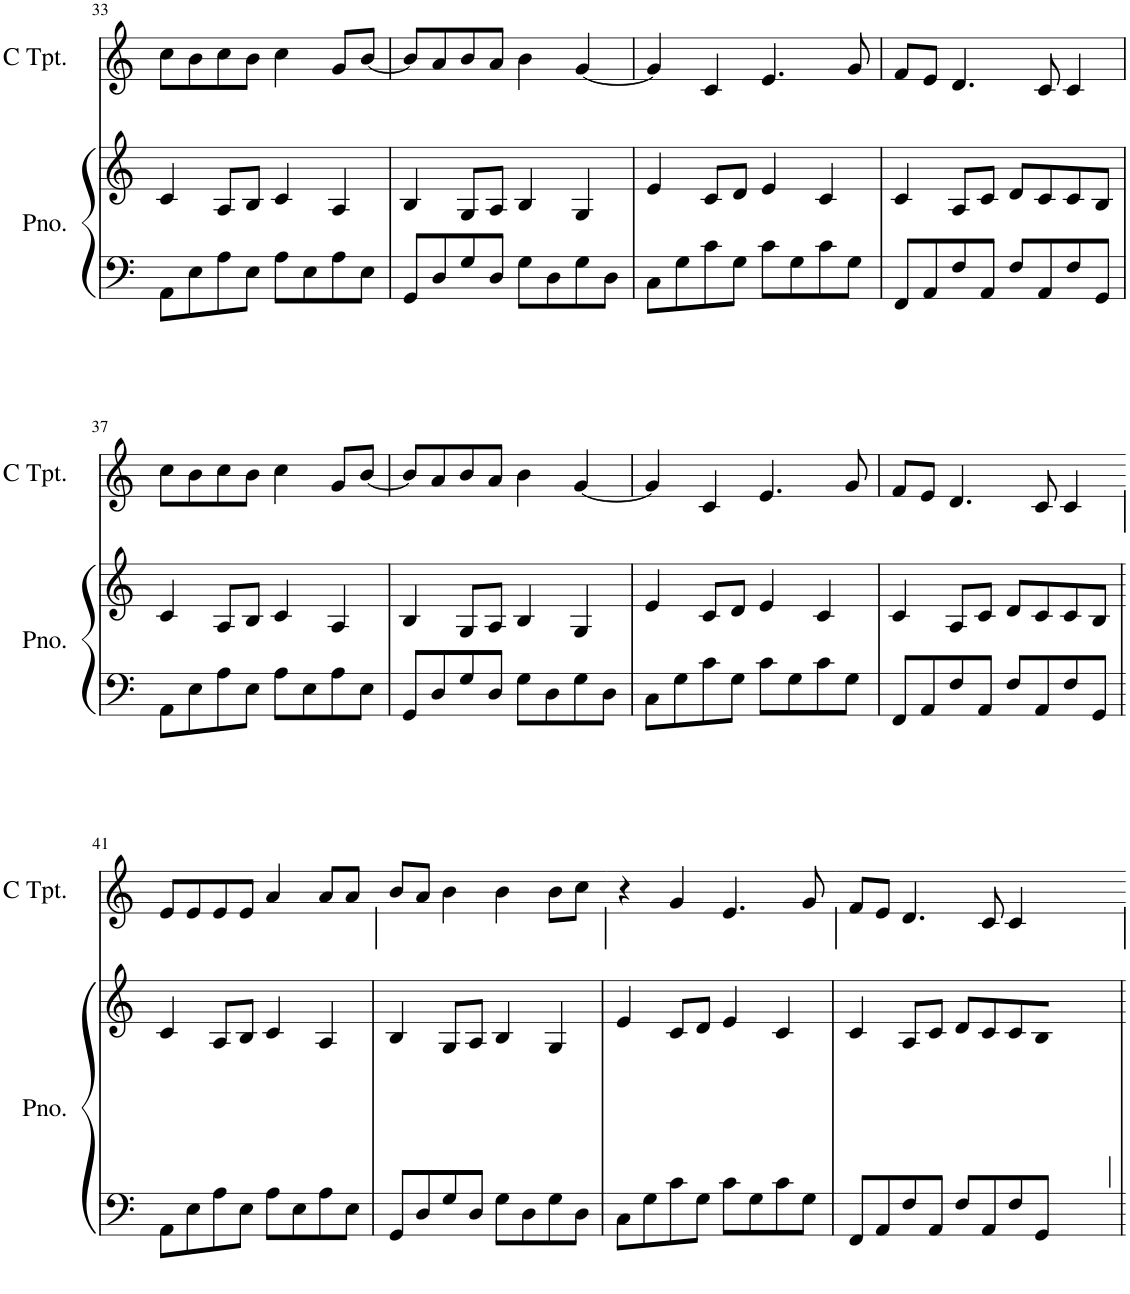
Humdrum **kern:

**kern	**kern	**kern
*part2	*part2	*part1
*staff3	*staff2	*staff1
*I"Piano	*	*I"C Trumpet
*I'Pno.	*	*I'C Tpt.
!!LO:PB:g=z
*clefF4	*clefG2	*clefG2
*k[]	*k[]	*k[]
*M4/4	*M4/4	*M4/4
=33	=33	=33
8AA\L	4c/	8cc\L
8E\	.	8b\
8A\	8A/L	8cc\
8E\J	8B/J	8b\J
8A\L	4c/	4cc\
8E\	.	.
8A\	4A/	8g/L
8E\J	.	[8b/J
=34	=34	=34
8GG/L	4B/	8b/L]
8D/	.	8a/
8G/	8G/L	8b/
8D/J	8A/J	8a/J
8G\L	4B/	4b\
8D\	.	.
8G\	4G/	[4g/
8D\J	.	.
=35	=35	=35
8C\L	4e/	4g/]
8G\	.	.
8c\	8c/L	4c/
8G\J	8d/J	.
8c\L	4e/	4.e/
8G\	.	.
8c\	4c/	.
8G\J	.	8g/
=36	=36	=36
8FF/L	4c/	8f/L
8AA/	.	8e/J
8F/	8A/L	4.d/
8AA/J	8c/J	.
8F/L	8d/L	.
8AA/	8c/	8c/
8F/	8c/	4c/
8GG/J	8B/J	.
!!LO:LB:g=z
=37	=37	=37
8AA\L	4c/	8cc\L
8E\	.	8b\
8A\	8A/L	8cc\
8E\J	8B/J	8b\J
8A\L	4c/	4cc\
8E\	.	.
8A\	4A/	8g/L
8E\J	.	[8b/J
=38	=38	=38
8GG/L	4B/	8b/L]
8D/	.	8a/
8G/	8G/L	8b/
8D/J	8A/J	8a/J
8G\L	4B/	4b\
8D\	.	.
8G\	4G/	[4g/
8D\J	.	.
=39	=39	=39
8C\L	4e/	4g/]
8G\	.	.
8c\	8c/L	4c/
8G\J	8d/J	.
8c\L	4e/	4.e/
8G\	.	.
8c\	4c/	.
8G\J	.	8g/
=40	=40	=40
8FF/L	4c/	8f/L
8AA/	.	8e/J
8F/	8A/L	4.d/
8AA/J	8c/J	.
8F/L	8d/L	.
8AA/	8c/	8c/
8F/	8c/	4c/
8GG/J	8B/J	.
!!LO:LB:g=z
=41	=41	=41
8AA\L	4c/	8e/L
8E\	.	8e/
8A\	8A/L	8e/
8E\J	8B/J	8e/J
8A\L	4c/	4a/
8E\	.	.
8A\	4A/	8a/L
8E\J	.	8a/J
=42	=42	=42
8GG/L	4B/	8b/L
8D/	.	8a/J
8G/	8G/L	4b\
8D/J	8A/J	.
8G\L	4B/	4b\
8D\	.	.
8G\	4G/	8b\L
8D\J	.	8cc\J
=43	=43	=43
8C\L	4e/	4r
8G\	.	.
8c\	8c/L	4g/
8G\J	8d/J	.
8c\L	4e/	4.e/
8G\	.	.
8c\	4c/	.
8G\J	.	8g/
=44	=44	=44
8FF/L	4c/	8f/L
8AA/	.	8e/J
8F/	8A/L	4.d/
8AA/J	8c/J	.
8F/L	8d/L	.
8AA/	8c/	8c/
8F/	8c/	4c/
8GG/J	8B/J	.
=	=	=
*-	*-	*-
